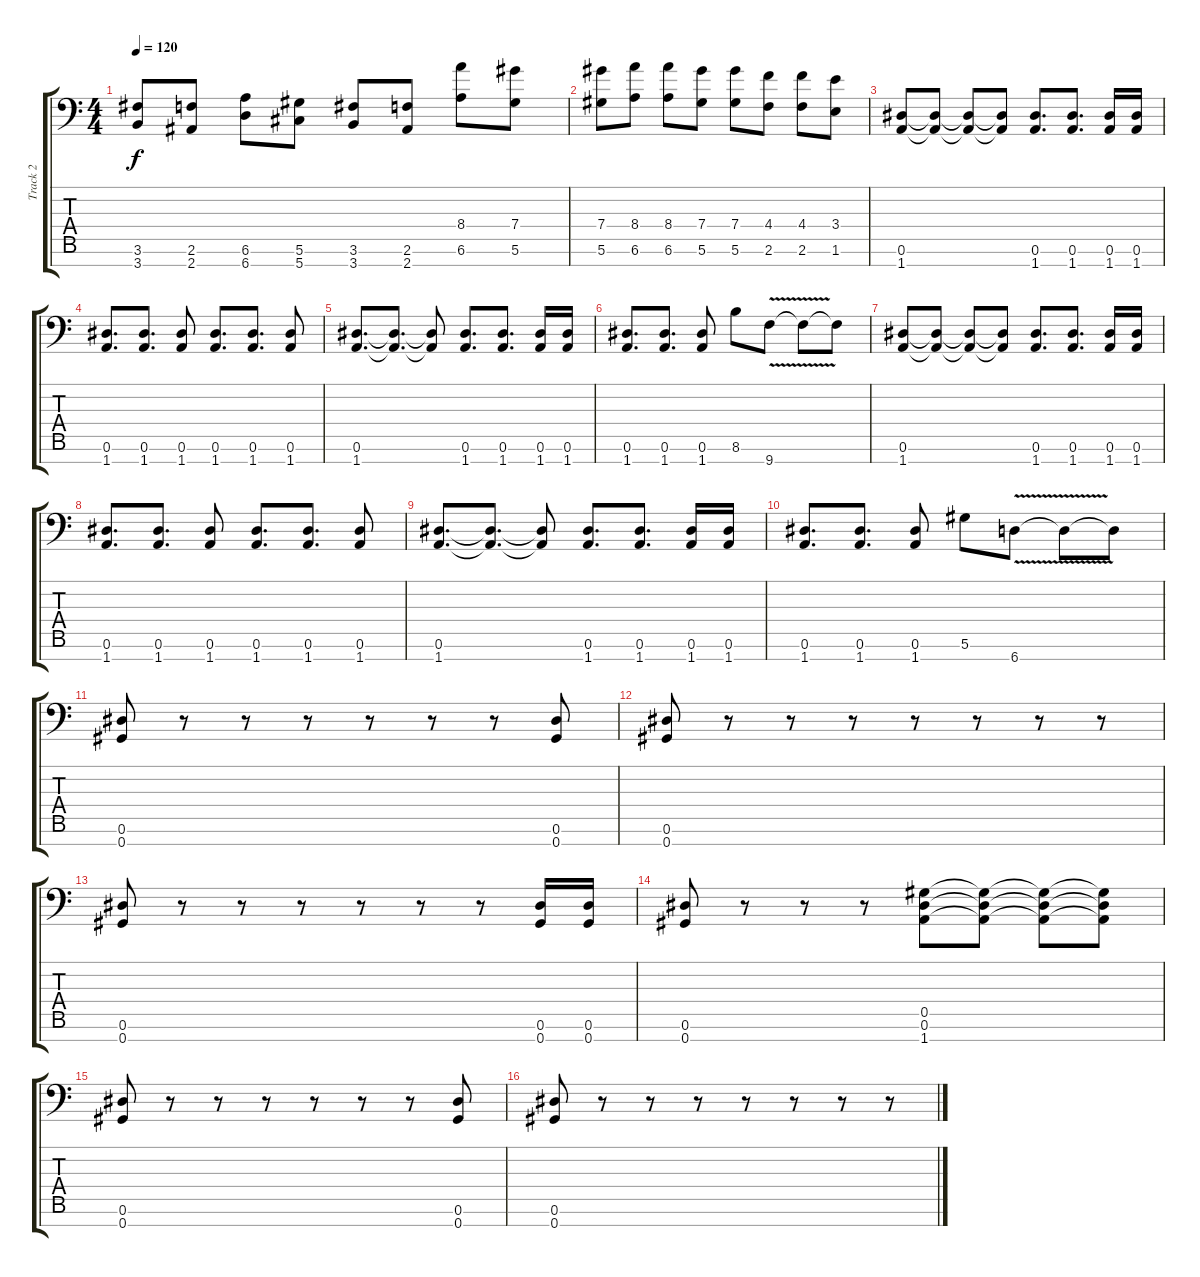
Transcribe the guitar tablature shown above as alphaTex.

\track ("Track 2" "Track 2") {instrument distortionguitar}
\staff {score tabs}
\tuning (Eb4 Bb3 F3 Db3 Ab2 Eb2 Ab1) {hide}
\ts (4 4)
\tempo 120
\clef f4
\ks c
(3.6 3.7).8{dy f} (2.6 2.7).8 (6.6 6.7).8 (5.6 5.7).8 (3.6 3.7).8 (2.6 2.7).8 (8.4 6.6).8 (7.4 5.6).8 |
(7.4 5.6).8 (8.4 6.6).8 (8.4 6.6).8 (7.4 5.6).8 (7.4 5.6).8 (4.4 2.6).8 (4.4 2.6).8 (3.4 1.6).8 |
(0.6 1.7).8 (0.6{t} 1.7{t}).8 (0.6{t} 1.7{t}).8 (0.6{t} 1.7{t}).8 (0.6 1.7).8{d} (0.6 1.7).8{d} (0.6 1.7).16 (0.6 1.7).16 |
(0.6 1.7).8{d} (0.6 1.7).8{d} (0.6 1.7).8 (0.6 1.7).8{d} (0.6 1.7).8{d} (0.6 1.7).8 |
(0.6 1.7).8{d} (0.6{t} 1.7{t}).8{d} (0.6{t} 1.7{t}).8 (0.6 1.7).8{d} (0.6 1.7).8{d} (0.6 1.7).16 (0.6 1.7).16 |
(0.6 1.7).8{d} (0.6 1.7).8{d} (0.6 1.7).8 8.6.8 9.7{v}.8 9.7{t}.8 9.7{t}.8 |
(0.6 1.7).8 (0.6{t} 1.7{t}).8 (0.6{t} 1.7{t}).8 (0.6{t} 1.7{t}).8 (0.6 1.7).8{d} (0.6 1.7).8{d} (0.6 1.7).16 (0.6 1.7).16 |
(0.6 1.7).8{d} (0.6 1.7).8{d} (0.6 1.7).8 (0.6 1.7).8{d} (0.6 1.7).8{d} (0.6 1.7).8 |
(0.6 1.7).8{d} (0.6{t} 1.7{t}).8{d} (0.6{t} 1.7{t}).8 (0.6 1.7).8{d} (0.6 1.7).8{d} (0.6 1.7).16 (0.6 1.7).16 |
(0.6 1.7).8{d} (0.6 1.7).8{d} (0.6 1.7).8 5.6.8 6.7{v}.8 6.7{t}.8 6.7{t}.8 |
(0.6 0.7).8 r.8 r.8 r.8 r.8 r.8 r.8 (0.6 0.7).8 |
(0.6 0.7).8 r.8 r.8 r.8 r.8 r.8 r.8 r.8 |
(0.6 0.7).8 r.8 r.8 r.8 r.8 r.8 r.8 (0.6 0.7).16 (0.6 0.7).16 |
(0.6 0.7).8 r.8 r.8 r.8 (0.5 0.6 1.7).8 (0.5{t} 0.6{t} 1.7{t}).8 (0.5{t} 0.6{t} 1.7{t}).8 (0.5{t} 0.6{t} 1.7{t}).8 |
(0.6 0.7).8 r.8 r.8 r.8 r.8 r.8 r.8 (0.6 0.7).8 |
(0.6 0.7).8 r.8 r.8 r.8 r.8 r.8 r.8 r.8
